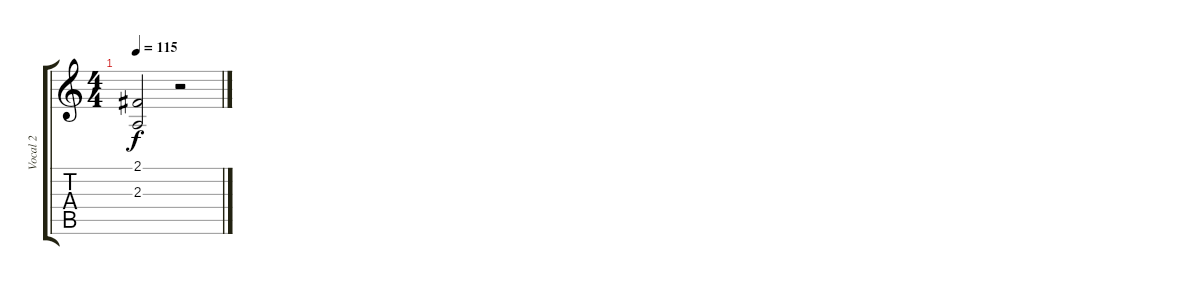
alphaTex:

\track ("Vocal 2" "Vocal 2") {instrument lead2sawtooth}
\staff {score tabs}
\tuning (E4 B3 G3 D3 A2 E2) {hide}
\ts (4 4)
\tempo 115
\clef g2
\ks c
(2.1{t} 2.3{t}).2{dy f} r.2
